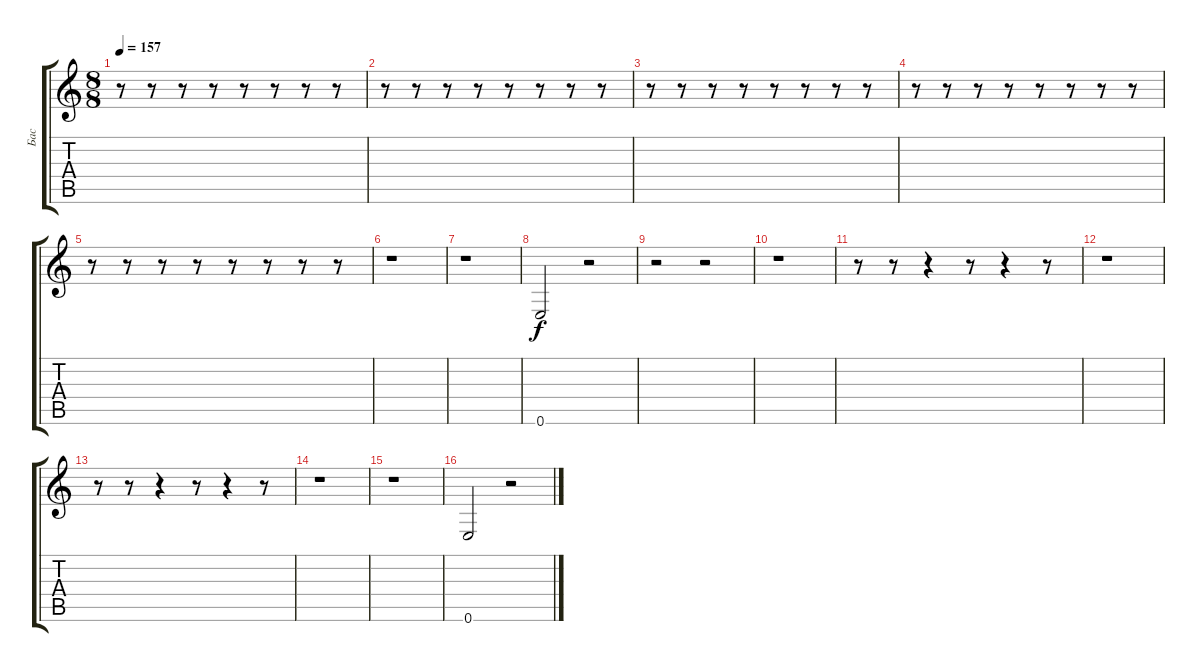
\track ("Бас" "Бас") {instrument fretlessbass}
\staff {score tabs}
\tuning (E4 B3 G3 D3 A2 E2) {hide}
\ts (8 8)
\tempo 157
\clef g2
\ks c
r.8{dy f} r.8 r.8 r.8 r.8 r.8 r.8 r.8 |
r.8 r.8 r.8 r.8 r.8 r.8 r.8 r.8 |
r.8 r.8 r.8 r.8 r.8 r.8 r.8 r.8 |
r.8 r.8 r.8 r.8 r.8 r.8 r.8 r.8 |
r.8 r.8 r.8 r.8 r.8 r.8 r.8 r.8 |
r.1 |
r.1 |
0.6.2 r.2 |
r.2 r.2 |
r.1 |
r.8 r.8 r.4 r.8 r.4 r.8 |
r.1 |
r.8 r.8 r.4 r.8 r.4 r.8 |
r.1 |
r.1 |
0.6.2 r.2
